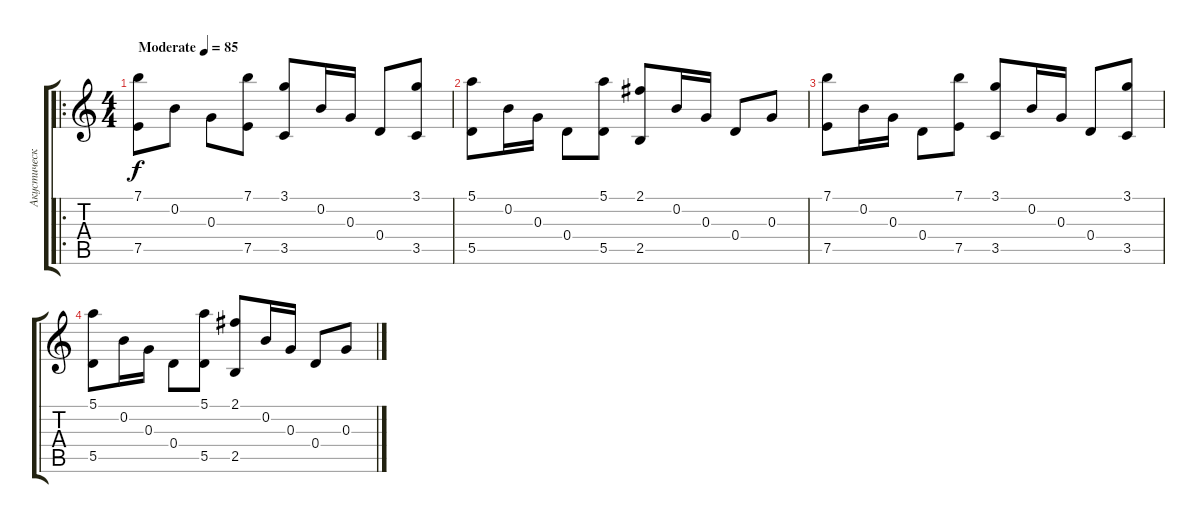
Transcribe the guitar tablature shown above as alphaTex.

\track ("Акустическая гитара" "Акустическ") {instrument acousticguitarsteel}
\staff {score tabs}
\tuning (E4 B3 G3 D3 A2 E2) {hide}
\ro
\ts (4 4)
\tempo (85 "Moderate")
\clef g2
\ks c
(7.1 7.5).8{dy f instrument acousticguitarsteel} 0.2.8 0.3.8 (7.1 7.5).8 (3.1 3.5).8 0.2.16 0.3.16 0.4.8 (3.1 3.5).8 |
(5.1 5.5).8 0.2.16 0.3.16 0.4.8 (5.1 5.5).8 (2.1 2.5).8 0.2.16 0.3.16 0.4.8 0.3.8 |
(7.1 7.5).8 0.2.16 0.3.16 0.4.8 (7.1 7.5).8 (3.1 3.5).8 0.2.16 0.3.16 0.4.8 (3.1 3.5).8 |
(5.1 5.5).8 0.2.16 0.3.16 0.4.8 (5.1 5.5).8 (2.1 2.5).8 0.2.16 0.3.16 0.4.8 0.3.8
